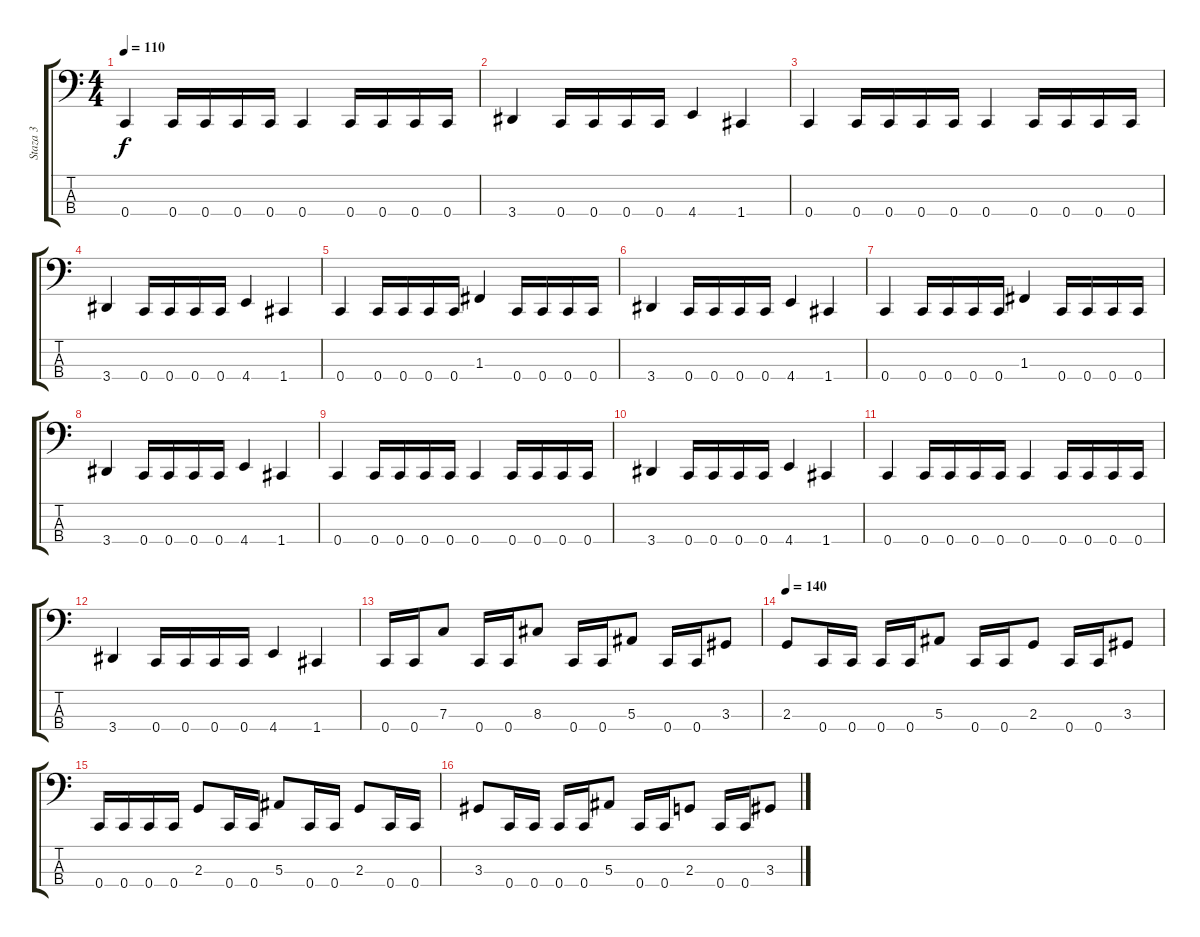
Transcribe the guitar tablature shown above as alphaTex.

\track ("Staza 3" "Staza 3") {instrument electricbassfinger}
\staff {score tabs}
\tuning (Eb2 Bb1 F1 C1) {hide}
\ts (4 4)
\tempo 110
\clef f4
\ks c
0.4.4{dy f} 0.4.16 0.4.16 0.4.16 0.4.16 0.4.4 0.4.16 0.4.16 0.4.16 0.4.16 |
3.4.4 0.4.16 0.4.16 0.4.16 0.4.16 4.4.4 1.4.4 |
0.4.4 0.4.16 0.4.16 0.4.16 0.4.16 0.4.4 0.4.16 0.4.16 0.4.16 0.4.16 |
3.4.4 0.4.16 0.4.16 0.4.16 0.4.16 4.4.4 1.4.4 |
0.4.4 0.4.16 0.4.16 0.4.16 0.4.16 1.3.4 0.4.16 0.4.16 0.4.16 0.4.16 |
3.4.4 0.4.16 0.4.16 0.4.16 0.4.16 4.4.4 1.4.4 |
0.4.4 0.4.16 0.4.16 0.4.16 0.4.16 1.3.4 0.4.16 0.4.16 0.4.16 0.4.16 |
3.4.4 0.4.16 0.4.16 0.4.16 0.4.16 4.4.4 1.4.4 |
0.4.4 0.4.16 0.4.16 0.4.16 0.4.16 0.4.4 0.4.16 0.4.16 0.4.16 0.4.16 |
3.4.4 0.4.16 0.4.16 0.4.16 0.4.16 4.4.4 1.4.4 |
0.4.4 0.4.16 0.4.16 0.4.16 0.4.16 0.4.4 0.4.16 0.4.16 0.4.16 0.4.16 |
3.4.4 0.4.16 0.4.16 0.4.16 0.4.16 4.4.4 1.4.4 |
0.4.16 0.4.16 7.3.8 0.4.16 0.4.16 8.3.8 0.4.16 0.4.16 5.3.8 0.4.16 0.4.16 3.3.8 |
\tempo 140
2.3.8 0.4.16 0.4.16 0.4.16 0.4.16 5.3.8 0.4.16 0.4.16 2.3.8 0.4.16 0.4.16 3.3.8 |
0.4.16 0.4.16 0.4.16 0.4.16 2.3.8 0.4.16 0.4.16 5.3.8 0.4.16 0.4.16 2.3.8 0.4.16 0.4.16 |
3.3.8 0.4.16 0.4.16 0.4.16 0.4.16 5.3.8 0.4.16 0.4.16 2.3.8 0.4.16 0.4.16 3.3.8
